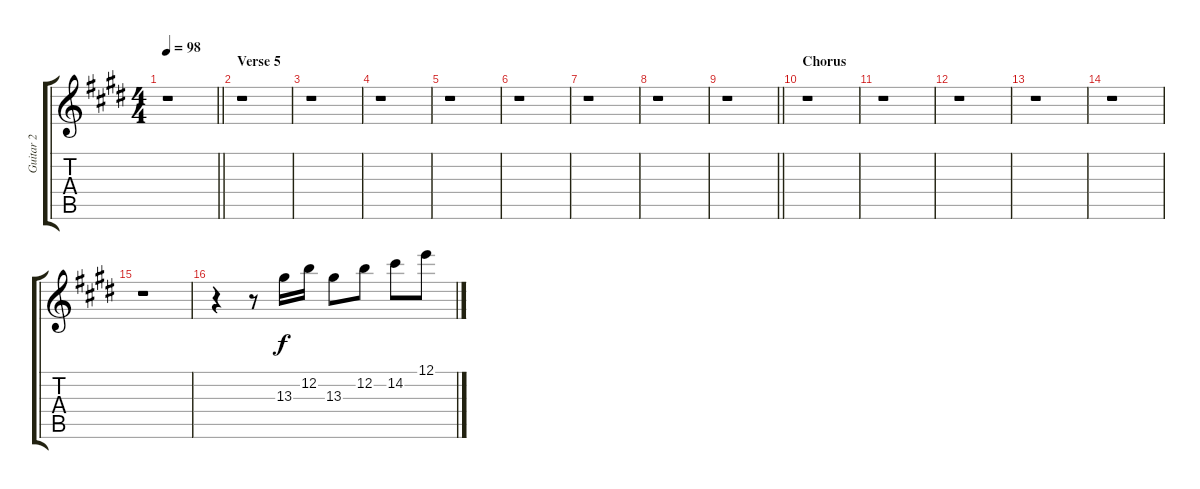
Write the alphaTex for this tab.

\track ("Guitar 2" "Guitar 2") {instrument distortionguitar}
\staff {score tabs}
\tuning (E4 B3 G3 D3 A2 E2) {hide}
\ts (4 4)
\tempo 98
\clef g2
\barLineRight lightlight
\ks c#minor
r.1{dy f} |
\section ("" "Verse 5")
r.1 |
r.1 |
r.1 |
r.1 |
r.1 |
r.1 |
r.1 |
\barLineRight lightlight
r.1 |
\section ("" "Chorus")
r.1 |
r.1 |
r.1 |
r.1 |
r.1 |
r.1 |
r.4 r.8 13.3.16 12.2.16 13.3.8 12.2.8 14.2.8 12.1.8
